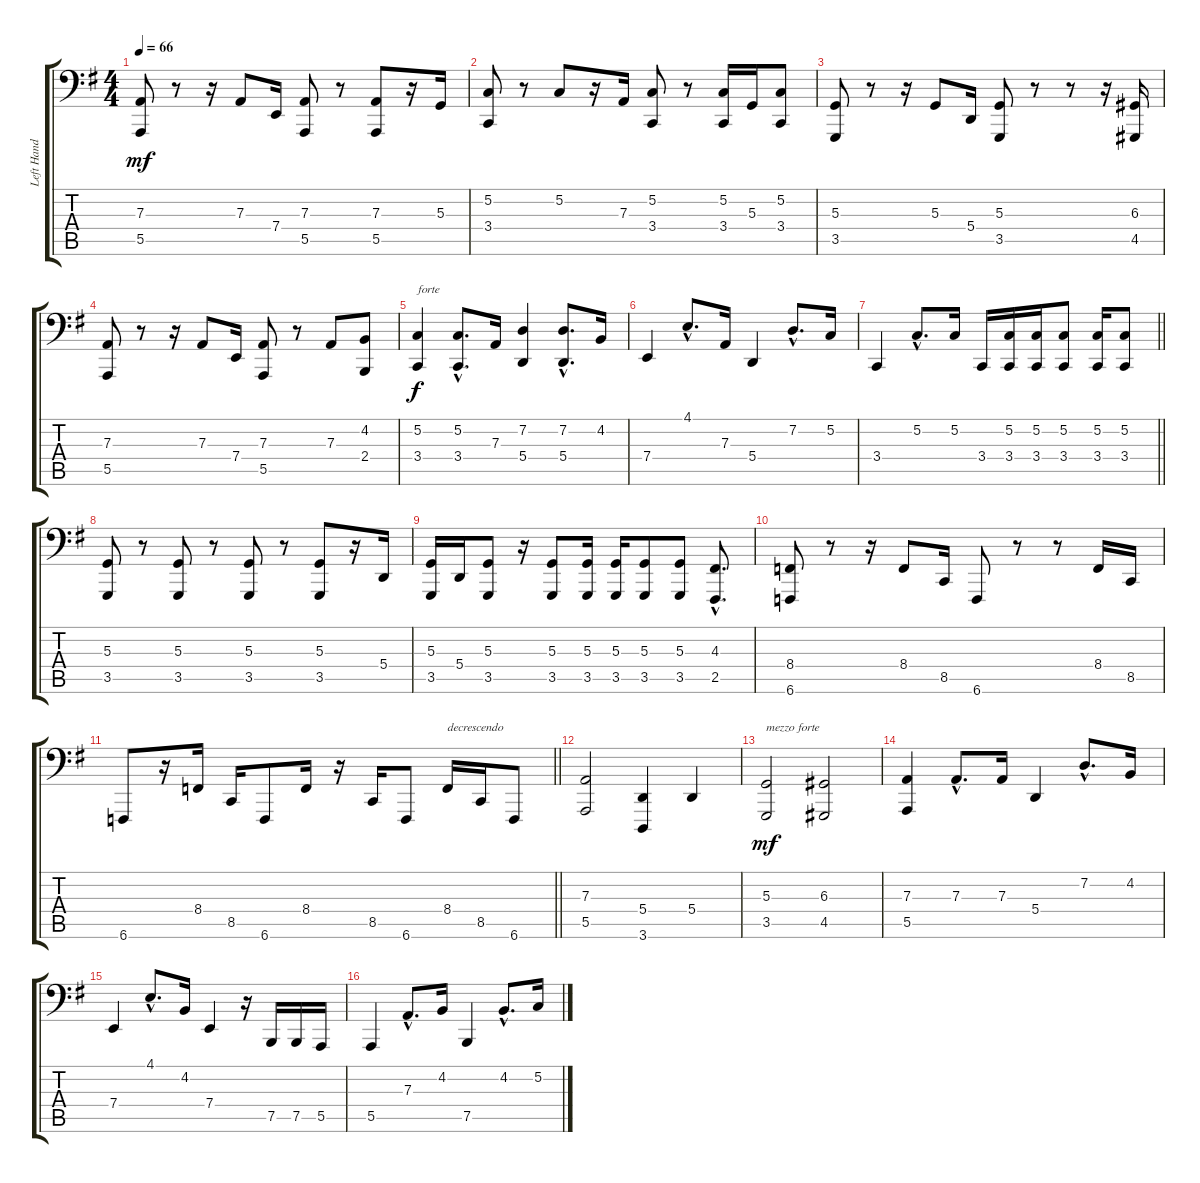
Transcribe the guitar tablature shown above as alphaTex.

\track ("Left Hand" "Left Hand") {instrument acousticgrandpiano}
\staff {score tabs}
\tuning (C3 G2 D2 A1 E1 B0) {hide}
\ts (4 4)
\tempo 66
\clef f4
\ks g
(7.3 5.5).8{dy mf} r.8 r.16 7.3.8 7.4.16 (7.3 5.5).8 r.8 (7.3 5.5).8 r.16 5.3.16 |
(5.2 3.4).8 r.8 5.2.8 r.16 7.3.16 (5.2 3.4).8 r.8 (5.2 3.4).16 5.3.16 (5.2 3.4).8 |
(5.3 3.5).8 r.8 r.16 5.3.8 5.4.16 (5.3 3.5).8 r.8 r.8 r.16 (6.3 4.5).16 |
(7.3 5.5).8 r.8 r.16 7.3.8 7.4.16 (7.3 5.5).8 r.8 7.3.8 (4.2 2.4).8 |
(5.2 3.4).4{txt "forte" dy f} (5.2{hac} 3.4{hac}).8{d} 7.3.16 (7.2 5.4).4 (7.2{hac} 5.4{hac}).8{d} 4.2.16 |
7.4.4 4.1{hac}.8{d} 7.3.16 5.4.4 7.2{hac}.8{d} 5.2.16 |
\barLineRight lightlight
3.4.4 5.2{hac}.8{d} 5.2.16 3.4.16 (5.2 3.4).16 (5.2 3.4).16 (5.2 3.4).8 (5.2 3.4).16 (5.2 3.4).8 |
(5.3 3.5).8 r.8 (5.3 3.5).8 r.8 (5.3 3.5).8 r.8 (5.3 3.5).8 r.16 5.4.16 |
(5.3 3.5).16 5.4.16 (5.3 3.5).8 r.16 (5.3 3.5).8 (5.3 3.5).16 (5.3 3.5).16 (5.3 3.5).8 (5.3 3.5).8 (4.3{hac} 2.5{hac}).8{d} |
(8.4 6.6).8 r.8 r.16 8.4.8 8.5.16 6.6.8 r.8 r.8 8.4.16 8.5.16 |
\barLineRight lightlight
6.6.8 r.16 8.4.16 8.5.16 6.6.8 8.4.16 r.16 8.5.16 6.6.8 8.4.16{txt "decrescendo"} 8.5.16 6.6.8 |
(7.3 5.5).2 (5.4 3.6).4 5.4.4 |
(5.3 3.5).2{txt "mezzo forte" dy mf} (6.3 4.5).2 |
(7.3 5.5).4 7.3{hac}.8{d} 7.3.16 5.4.4 7.2{hac}.8{d} 4.2.16 |
7.4.4 4.1{hac}.8{d} 4.2.16 7.4.4 r.16 7.5.16 7.5.16 5.5.16 |
5.5.4 7.3{hac}.8{d} 4.2.16 7.5.4 4.2{hac}.8{d} 5.2.16
